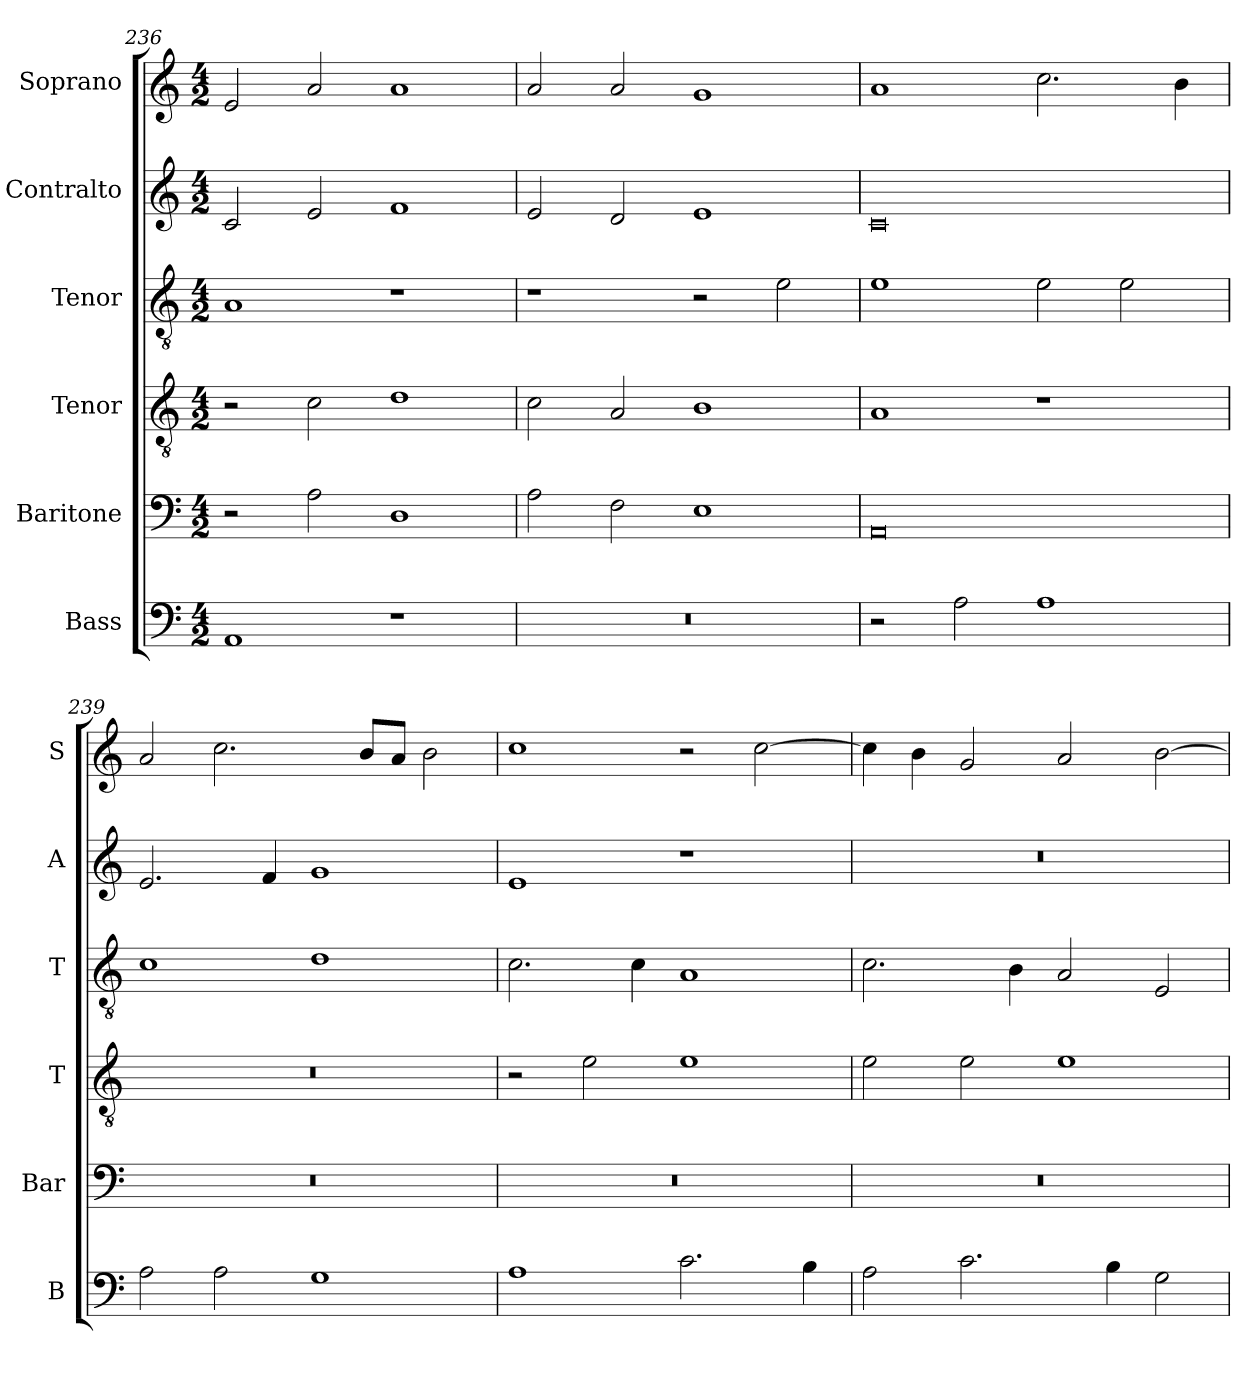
**kern	**kern	**kern	**kern	**kern	**kern
*part6	*part5	*part4	*part3	*part2	*part1
*staff6	*staff5	*staff4	*staff3	*staff2	*staff1
*I"Bass	*I"Baritone	*I"Tenor	*I"Tenor	*I"Contralto	*I"Soprano
*I'B	*I'Bar	*I'T	*I'T	*I'A	*I'S
*clefF4	*clefF4	*clefGv2	*clefGv2	*clefG2	*clefG2
*k[]	*k[]	*k[]	*k[]	*k[]	*k[]
*E:phr	*E:phr	*E:phr	*E:phr	*E:phr	*E:phr
*M4/2	*M4/2	*M4/2	*M4/2	*M4/2	*M4/2
=236	=236	=236	=236	=236	=236
1AA	2r	2r	1A	2c	2e
.	2A	2c	.	2e	2a
1r	1D	1d	1r	1f	1a
=237	=237	=237	=237	=237	=237
0r	2A	2c	1r	2e	2a
.	2F	2A	.	2d	2a
.	1E	1B	2r	1e	1g
.	.	.	2e	.	.
=238	=238	=238	=238	=238	=238
2r	0AA	1A	1e	0c	1a
2A	.	.	.	.	.
1A	.	1r	2e	.	2.cc
.	.	.	2e	.	.
.	.	.	.	.	4b
=239	=239	=239	=239	=239	=239
2A	0r	0r	1c	2.e	2a
2A	.	.	.	.	2.cc
.	.	.	.	4f	.
1G	.	.	1d	1g	.
.	.	.	.	.	8b/L
.	.	.	.	.	8a/J
.	.	.	.	.	2b
=240	=240	=240	=240	=240	=240
1A	0r	2r	2.c	1e	1cc
.	.	2e	.	.	.
.	.	.	4c	.	.
2.c	.	1e	1A	1r	2r
.	.	.	.	.	[2cc
4B	.	.	.	.	.
=241	=241	=241	=241	=241	=241
2A	0r	2e	2.c	0r	4cc]
.	.	.	.	.	4b
2.c	.	2e	.	.	2g
.	.	.	4B	.	.
.	.	1e	2A	.	2a
4B	.	.	.	.	.
2G	.	.	2E	.	[2b
=	=	=	=	=	=
*-	*-	*-	*-	*-	*-
